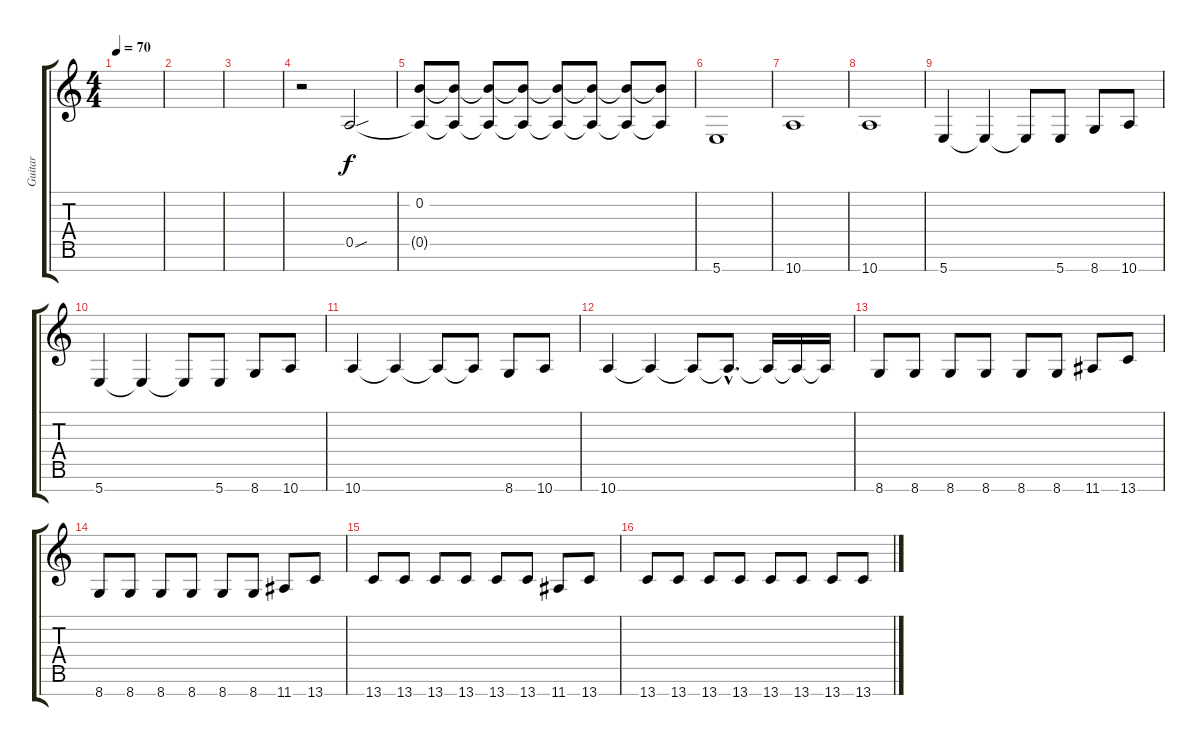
\track ("Guitar" "Guitar") {instrument distortionguitar}
\staff {score tabs}
\tuning (E4 B3 G3 D3 A2 E2 B1) {hide}
\ts (4 4)
\tempo 70
\clef g2
\ks c
|
|
|
r.2 0.5{sou}.2{volume 10 instrument applause} |
(0.2 0.5{t}).8{volume 1 instrument seashore} (0.2{t} 0.5{t}).8 (0.2{t} 0.5{t}).8 (0.2{t} 0.5{t}).8 (0.2{t} 0.5{t}).8 (0.2{t} 0.5{t}).8 (0.2{t} 0.5{t}).8 (0.2{t} 0.5{t}).8 |
5.7.1{volume 13 instrument distortionguitar} |
10.7.1 |
10.7.1 |
5.7.4{instrument distortionguitar} 5.7{t}.4 5.7{t}.8 5.7.8 8.7.8 10.7.8 |
5.7.4 5.7{t}.4 5.7{t}.8 5.7.8 8.7.8 10.7.8 |
10.7.4 10.7{t}.4 10.7{t}.8 10.7{t}.8 8.7.8 10.7.8 |
10.7.4 10.7{t}.4 10.7{t}.8 10.7{hac t}.8{d} 10.7{t}.16 10.7{t}.16 10.7{t}.16 |
8.7.8{volume 15 instrument distortionguitar} 8.7.8 8.7.8 8.7.8 8.7.8 8.7.8 11.7.8 13.7.8 |
8.7.8 8.7.8 8.7.8 8.7.8 8.7.8 8.7.8 11.7.8 13.7.8 |
13.7.8 13.7.8 13.7.8 13.7.8 13.7.8 13.7.8 11.7.8 13.7.8 |
13.7.8 13.7.8 13.7.8 13.7.8 13.7.8 13.7.8 13.7.8 13.7.8
